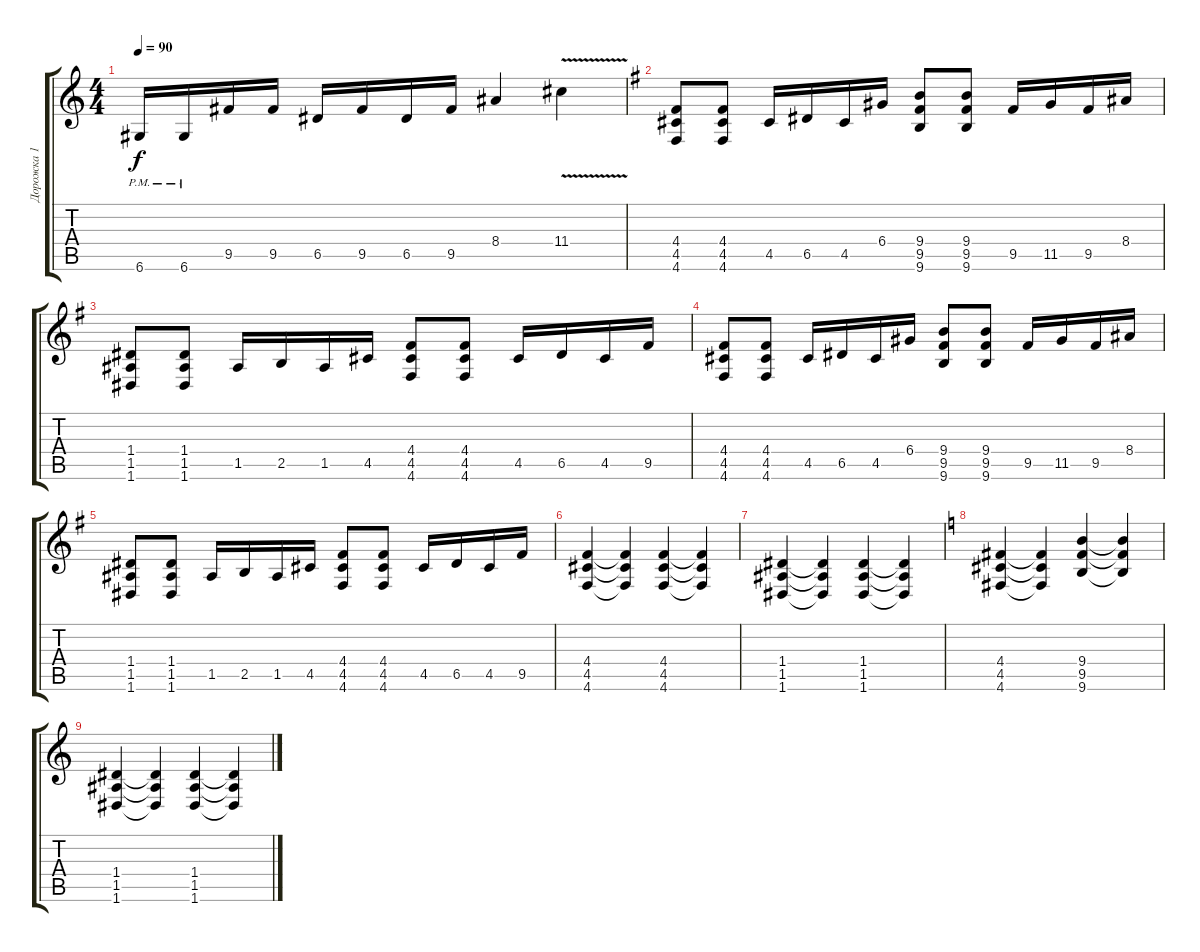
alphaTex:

\track ("Дорожка 1" "Дорожка 1") {instrument distortionguitar}
\staff {score tabs}
\tuning (E4 B3 G3 D3 A2 D2) {hide}
\ts (4 4)
\tempo 90
\clef g2
\ks c
6.6{pm}.16{dy f} 6.6{pm}.16 9.5.16 9.5.16 6.5.16 9.5.16 6.5.16 9.5.16 8.4.4 11.4{v}.4 |
\ks g
(4.4 4.5 4.6).8 (4.4 4.5 4.6).8 4.5.16 6.5.16 4.5.16 6.4.16 (9.4 9.5 9.6).8 (9.4 9.5 9.6).8 9.5.16 11.5.16 9.5.16 8.4.16 |
(1.4 1.5 1.6).8 (1.4 1.5 1.6).8 1.5.16 2.5.16 1.5.16 4.5.16 (4.4 4.5 4.6).8 (4.4 4.5 4.6).8 4.5.16 6.5.16 4.5.16 9.5.16 |
(4.4 4.5 4.6).8 (4.4 4.5 4.6).8 4.5.16 6.5.16 4.5.16 6.4.16 (9.4 9.5 9.6).8 (9.4 9.5 9.6).8 9.5.16 11.5.16 9.5.16 8.4.16 |
(1.4 1.5 1.6).8 (1.4 1.5 1.6).8 1.5.16 2.5.16 1.5.16 4.5.16 (4.4 4.5 4.6).8 (4.4 4.5 4.6).8 4.5.16 6.5.16 4.5.16 9.5.16 |
(4.4 4.5 4.6).4 (4.4{t} 4.5{t} 4.6{t}).4 (4.4 4.5 4.6).4 (4.4{t} 4.5{t} 4.6{t}).4 |
(1.4 1.5 1.6).4 (1.4{t} 1.5{t} 1.6{t}).4 (1.4 1.5 1.6).4 (1.4{t} 1.5{t} 1.6{t}).4 |
\ks c
(4.4 4.5 4.6).4 (4.4{t} 4.5{t} 4.6{t}).4 (9.4 9.5 9.6).4 (9.4{t} 9.5{t} 9.6{t}).4 |
(1.4 1.5 1.6).4 (1.4{t} 1.5{t} 1.6{t}).4 (1.4 1.5 1.6).4 (1.4{t} 1.5{t} 1.6{t}).4
